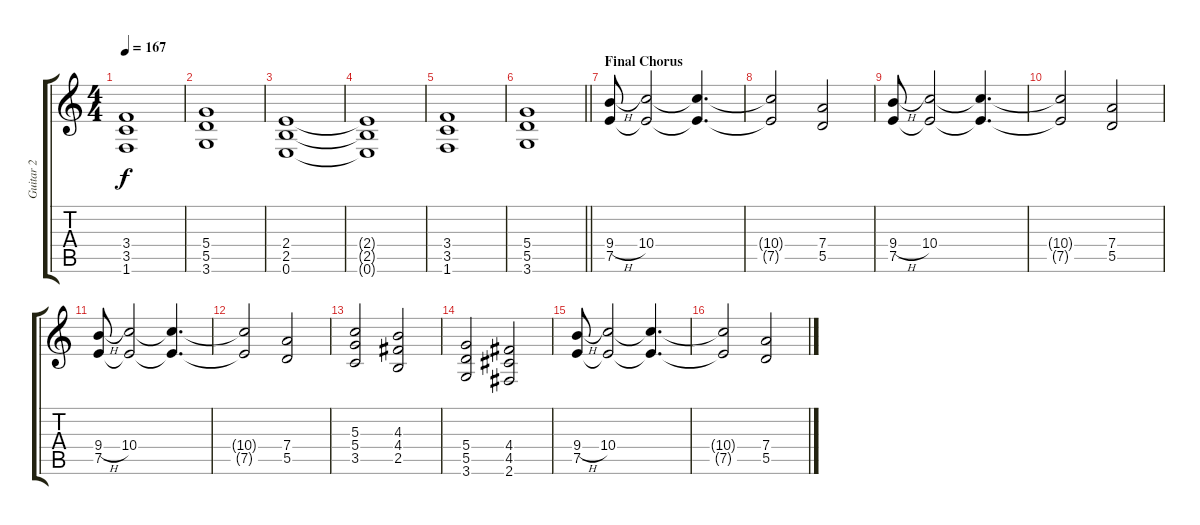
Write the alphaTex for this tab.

\track ("Guitar 2" "Guitar 2") {instrument distortionguitar}
\staff {score tabs}
\tuning (E4 B3 G3 D3 A2 E2) {hide}
\ts (4 4)
\tempo 167
\clef g2
\ks c
(3.4 3.5 1.6).1{dy f} |
(5.4 5.5 3.6).1 |
(2.4 2.5 0.6).1 |
(2.4{t} 2.5{t} 0.6{t}).1 |
(3.4 3.5 1.6).1 |
\barLineRight lightlight
(5.4 5.5 3.6).1 |
\section ("" "Final Chorus")
(9.4{h} 7.5).8 (10.4 7.5{t}).2 (10.4{t} 7.5{t}).4{d} |
(10.4{t} 7.5{t}).2 (7.4 5.5).2 |
(9.4{h} 7.5).8 (10.4 7.5{t}).2 (10.4{t} 7.5{t}).4{d} |
(10.4{t} 7.5{t}).2 (7.4 5.5).2 |
(9.4{h} 7.5).8 (10.4 7.5{t}).2 (10.4{t} 7.5{t}).4{d} |
(10.4{t} 7.5{t}).2 (7.4 5.5).2 |
(5.3 5.4 3.5).2 (4.3 4.4 2.5).2 |
(5.4 5.5 3.6).2 (4.4 4.5 2.6).2 |
(9.4{h} 7.5).8 (10.4 7.5{t}).2 (10.4{t} 7.5{t}).4{d} |
(10.4{t} 7.5{t}).2 (7.4 5.5).2
